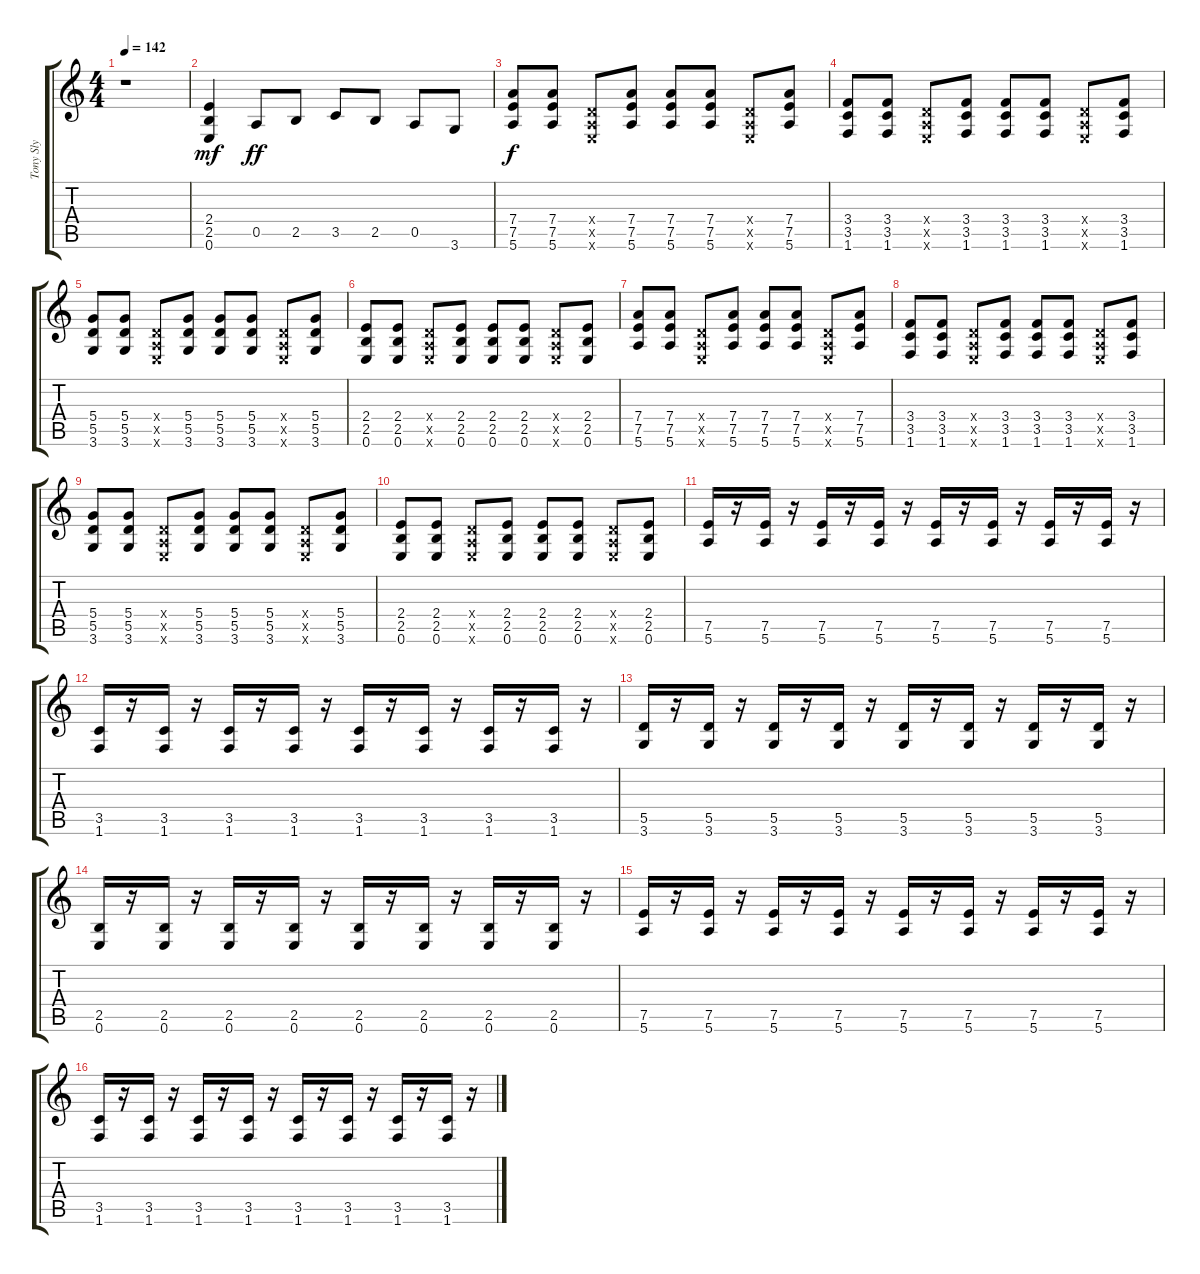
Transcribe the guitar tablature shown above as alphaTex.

\track ("Tony Sly" "Tony Sly") {instrument distortionguitar}
\staff {score tabs}
\tuning (E4 B3 G3 D3 A2 E2) {hide}
\ts (4 4)
\tempo 142
\clef g2
\ks c
r.1{dy mf instrument distortionguitar} |
(2.4 2.5 0.6).4 0.5.8{dy ff} 2.5.8 3.5.8 2.5.8 0.5.8 3.6.8 |
(7.4 7.5 5.6).8{dy f} (7.4 7.5 5.6).8 (0.4{x} 0.5{x} 0.6{x}).8 (7.4 7.5 5.6).8 (7.4 7.5 5.6).8 (7.4 7.5 5.6).8 (0.4{x} 0.5{x} 0.6{x}).8 (7.4 7.5 5.6).8 |
(3.4 3.5 1.6).8 (3.4 3.5 1.6).8 (0.4{x} 0.5{x} 0.6{x}).8 (3.4 3.5 1.6).8 (3.4 3.5 1.6).8 (3.4 3.5 1.6).8 (0.4{x} 0.5{x} 0.6{x}).8 (3.4 3.5 1.6).8 |
(5.4 5.5 3.6).8 (5.4 5.5 3.6).8 (0.4{x} 0.5{x} 0.6{x}).8 (5.4 5.5 3.6).8 (5.4 5.5 3.6).8 (5.4 5.5 3.6).8 (0.4{x} 0.5{x} 0.6{x}).8 (5.4 5.5 3.6).8 |
(2.4 2.5 0.6).8 (2.4 2.5 0.6).8 (0.4{x} 0.5{x} 0.6{x}).8 (2.4 2.5 0.6).8 (2.4 2.5 0.6).8 (2.4 2.5 0.6).8 (0.4{x} 0.5{x} 0.6{x}).8 (2.4 2.5 0.6).8 |
(7.4 7.5 5.6).8 (7.4 7.5 5.6).8 (0.4{x} 0.5{x} 0.6{x}).8 (7.4 7.5 5.6).8 (7.4 7.5 5.6).8 (7.4 7.5 5.6).8 (0.4{x} 0.5{x} 0.6{x}).8 (7.4 7.5 5.6).8 |
(3.4 3.5 1.6).8 (3.4 3.5 1.6).8 (0.4{x} 0.5{x} 0.6{x}).8 (3.4 3.5 1.6).8 (3.4 3.5 1.6).8 (3.4 3.5 1.6).8 (0.4{x} 0.5{x} 0.6{x}).8 (3.4 3.5 1.6).8 |
(5.4 5.5 3.6).8 (5.4 5.5 3.6).8 (0.4{x} 0.5{x} 0.6{x}).8 (5.4 5.5 3.6).8 (5.4 5.5 3.6).8 (5.4 5.5 3.6).8 (0.4{x} 0.5{x} 0.6{x}).8 (5.4 5.5 3.6).8 |
(2.4 2.5 0.6).8 (2.4 2.5 0.6).8 (0.4{x} 0.5{x} 0.6{x}).8 (2.4 2.5 0.6).8 (2.4 2.5 0.6).8 (2.4 2.5 0.6).8 (0.4{x} 0.5{x} 0.6{x}).8 (2.4 2.5 0.6).8 |
(7.5 5.6).16 r.16 (7.5 5.6).16 r.16 (7.5 5.6).16 r.16 (7.5 5.6).16 r.16 (7.5 5.6).16 r.16 (7.5 5.6).16 r.16 (7.5 5.6).16 r.16 (7.5 5.6).16 r.16 |
(3.5 1.6).16 r.16 (3.5 1.6).16 r.16 (3.5 1.6).16 r.16 (3.5 1.6).16 r.16 (3.5 1.6).16 r.16 (3.5 1.6).16 r.16 (3.5 1.6).16 r.16 (3.5 1.6).16 r.16 |
(5.5 3.6).16 r.16 (5.5 3.6).16 r.16 (5.5 3.6).16 r.16 (5.5 3.6).16 r.16 (5.5 3.6).16 r.16 (5.5 3.6).16 r.16 (5.5 3.6).16 r.16 (5.5 3.6).16 r.16 |
(2.5 0.6).16 r.16 (2.5 0.6).16 r.16 (2.5 0.6).16 r.16 (2.5 0.6).16 r.16 (2.5 0.6).16 r.16 (2.5 0.6).16 r.16 (2.5 0.6).16 r.16 (2.5 0.6).16 r.16 |
(7.5 5.6).16 r.16 (7.5 5.6).16 r.16 (7.5 5.6).16 r.16 (7.5 5.6).16 r.16 (7.5 5.6).16 r.16 (7.5 5.6).16 r.16 (7.5 5.6).16 r.16 (7.5 5.6).16 r.16 |
(3.5 1.6).16 r.16 (3.5 1.6).16 r.16 (3.5 1.6).16 r.16 (3.5 1.6).16 r.16 (3.5 1.6).16 r.16 (3.5 1.6).16 r.16 (3.5 1.6).16 r.16 (3.5 1.6).16 r.16
